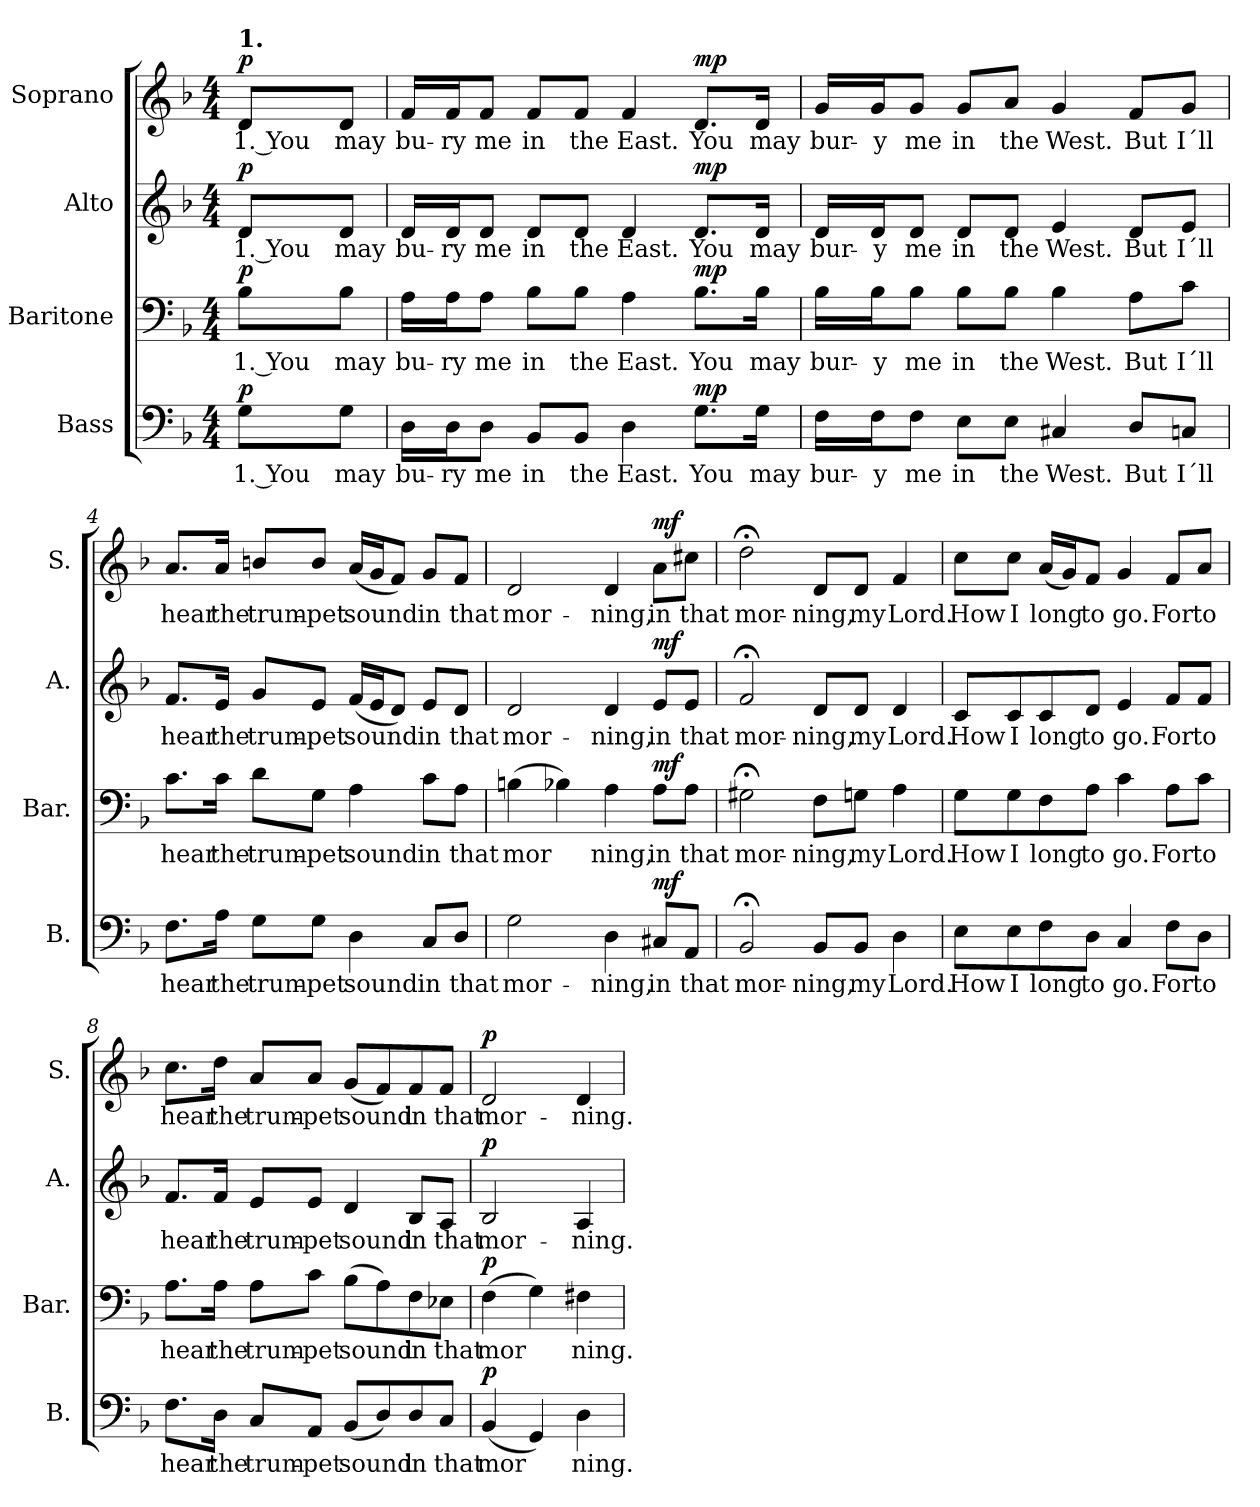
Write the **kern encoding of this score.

**kern	**text	**dynam	**kern	**text	**dynam	**kern	**text	**dynam	**kern	**text	**dynam
*part4	*part4	*part4	*part3	*part3	*part3	*part2	*part2	*part2	*part1	*part1	*part1
*staff4	*staff4	*staff4	*staff3	*staff3	*staff3	*staff2	*staff2	*staff2	*staff1	*staff1	*staff1
*I"Bass	*	*	*I"Baritone	*	*	*I"Alto	*	*	*I"Soprano	*	*
*I'B.	*	*	*I'Bar.	*	*	*I'A.	*	*	*I'S.	*	*
*clefF4	*	*	*clefF4	*	*	*clefG2	*	*	*clefG2	*	*
*k[b-]	*	*	*k[b-]	*	*	*k[b-]	*	*	*k[b-]	*	*
*M4/4	*	*	*M4/4	*	*	*M4/4	*	*	*M4/4	*	*
*MM84	*	*	*MM84	*	*	*MM84	*	*	*MM84	*	*
=1	=1	=1	=1	=1	=1	=1	=1	=1	=1	=1	=1
!	!	!	!	!	!	!	!	!	!LO:TX:a:B:t=1.	!	!
!	!LO:LY:b	!LO:DY:a	!	!LO:LY:b	!LO:DY:a	!	!LO:LY:b	!LO:DY:a	!	!LO:LY:b	!LO:DY:a
8G\L	1. You	p	8B-\L	1. You	p	8d/L	1. You	p	8d/L	1. You	p
!	!LO:LY:b	!	!	!LO:LY:b	!	!	!LO:LY:b	!	!	!LO:LY:b	!
8G\J	may	.	8B-\J	may	.	8d/J	may	.	8d/J	may	.
=2	=2	=2	=2	=2	=2	=2	=2	=2	=2	=2	=2
!	!LO:LY:b	!	!	!LO:LY:b	!	!	!LO:LY:b	!	!	!LO:LY:b	!
16D\LL	bu-	.	16A\LL	bu-	.	16d/LL	bu-	.	16f/LL	bu-	.
!	!LO:LY:b	!	!	!LO:LY:b	!	!	!LO:LY:b	!	!	!LO:LY:b	!
16D\J	-ry	.	16A\J	-ry	.	16d/J	-ry	.	16f/J	-ry	.
!	!LO:LY:b	!	!	!LO:LY:b	!	!	!LO:LY:b	!	!	!LO:LY:b	!
8D\J	me	.	8A\J	me	.	8d/J	me	.	8f/J	me	.
!	!LO:LY:b	!	!	!LO:LY:b	!	!	!LO:LY:b	!	!	!LO:LY:b	!
8BB-/L	in	.	8B-\L	in	.	8d/L	in	.	8f/L	in	.
!	!LO:LY:b	!	!	!LO:LY:b	!	!	!LO:LY:b	!	!	!LO:LY:b	!
8BB-/J	the	.	8B-\J	the	.	8d/J	the	.	8f/J	the	.
!	!LO:LY:b	!	!	!LO:LY:b	!	!	!LO:LY:b	!	!	!LO:LY:b	!
4D\	East.	.	4A\	East.	.	4d/	East.	.	4f/	East.	.
!	!LO:LY:b	!LO:DY:a	!	!LO:LY:b	!LO:DY:a	!	!LO:LY:b	!LO:DY:a	!	!LO:LY:b	!LO:DY:a
8.G\L	You	mp	8.B-\L	You	mp	8.d/L	You	mp	8.d/L	You	mp
!	!LO:LY:b	!	!	!LO:LY:b	!	!	!LO:LY:b	!	!	!LO:LY:b	!
16G\Jk	may	.	16B-\Jk	may	.	16d/Jk	may	.	16d/Jk	may	.
=3	=3	=3	=3	=3	=3	=3	=3	=3	=3	=3	=3
!	!LO:LY:b	!	!	!LO:LY:b	!	!	!LO:LY:b	!	!	!LO:LY:b	!
16F\LL	bur-	.	16B-\LL	bur-	.	16d/LL	bur-	.	16g/LL	bur-	.
!	!LO:LY:b	!	!	!LO:LY:b	!	!	!LO:LY:b	!	!	!LO:LY:b	!
16F\J	-y	.	16B-\J	-y	.	16d/J	-y	.	16g/J	-y	.
!	!LO:LY:b	!	!	!LO:LY:b	!	!	!LO:LY:b	!	!	!LO:LY:b	!
8F\J	me	.	8B-\J	me	.	8d/J	me	.	8g/J	me	.
!	!LO:LY:b	!	!	!LO:LY:b	!	!	!LO:LY:b	!	!	!LO:LY:b	!
8E\L	in	.	8B-\L	in	.	8d/L	in	.	8g/L	in	.
!	!LO:LY:b	!	!	!LO:LY:b	!	!	!LO:LY:b	!	!	!LO:LY:b	!
8E\J	the	.	8B-\J	the	.	8d/J	the	.	8a/J	the	.
!	!LO:LY:b	!	!	!LO:LY:b	!	!	!LO:LY:b	!	!	!LO:LY:b	!
4C#X/	West.	.	4B-\	West.	.	4e/	West.	.	4g/	West.	.
!	!LO:LY:b	!	!	!LO:LY:b	!	!	!LO:LY:b	!	!	!LO:LY:b	!
8D/L	But	.	8A\L	But	.	8d/L	But	.	8f/L	But	.
!	!LO:LY:b	!	!	!LO:LY:b	!	!	!LO:LY:b	!	!	!LO:LY:b	!
8Cn/J	I´ll	.	8c\J	I´ll	.	8e/J	I´ll	.	8g/J	I´ll	.
!!LO:LB:g=z
=4	=4	=4	=4	=4	=4	=4	=4	=4	=4	=4	=4
!	!LO:LY:b	!	!	!LO:LY:b	!	!	!LO:LY:b	!	!	!LO:LY:b	!
8.F\L	hear	.	8.c\L	hear	.	8.f/L	hear	.	8.a/L	hear	.
!	!LO:LY:b	!	!	!LO:LY:b	!	!	!LO:LY:b	!	!	!LO:LY:b	!
16A\Jk	the	.	16c\Jk	the	.	16e/Jk	the	.	16a/Jk	the	.
!	!LO:LY:b	!	!	!LO:LY:b	!	!	!LO:LY:b	!	!	!LO:LY:b	!
8G\L	trum-	.	8d\L	trum-	.	8g/L	trum-	.	8bn/L	trum-	.
!	!LO:LY:b	!	!	!LO:LY:b	!	!	!LO:LY:b	!	!	!LO:LY:b	!
8G\J	-pet	.	8G\J	-pet	.	8e/J	-pet	.	8b/J	-pet	.
!	!LO:LY:b	!	!	!LO:LY:b	!	!	!LO:LY:b	!	!	!LO:LY:b	!
4D\	sound	.	4A\	sound	.	(<16f/LL	sound	.	(<16a/LL	sound	.
.	.	.	.	.	.	16e/J	.	.	16g/J	.	.
.	.	.	.	.	.	8d/J)	.	.	8f/J)	.	.
!	!LO:LY:b	!	!	!LO:LY:b	!	!	!LO:LY:b	!	!	!LO:LY:b	!
8C/L	in	.	8c\L	in	.	8e/L	in	.	8g/L	in	.
!	!LO:LY:b	!	!	!LO:LY:b	!	!	!LO:LY:b	!	!	!LO:LY:b	!
8D/J	that	.	8A\J	that	.	8d/J	that	.	8f/J	that	.
=5	=5	=5	=5	=5	=5	=5	=5	=5	=5	=5	=5
!	!LO:LY:b	!	!	!LO:LY:b	!	!	!LO:LY:b	!	!	!LO:LY:b	!
2G\	mor-	.	(>4Bn\	-mor	.	2d/	mor-	.	2d/	mor-	.
.	.	.	4B-X\)	.	.	.	.	.	.	.	.
!	!LO:LY:b	!	!	!LO:LY:b	!	!	!LO:LY:b	!	!	!LO:LY:b	!
4D\	-ning,	.	4A\	ning,	.	4d/	-ning,	.	4d/	-ning,	.
!	!LO:LY:b	!LO:DY:a	!	!LO:LY:b	!LO:DY:a	!	!LO:LY:b	!LO:DY:a	!	!LO:LY:b	!LO:DY:a
8C#X/L	in	mf	8A\L	in	mf	8e/L	in	mf	8a\L	in	mf
!	!LO:LY:b	!	!	!LO:LY:b	!	!	!LO:LY:b	!	!	!LO:LY:b	!
8AA/J	that	.	8A\J	that	.	8e/J	that	.	8cc#X\J	that	.
=6	=6	=6	=6	=6	=6	=6	=6	=6	=6	=6	=6
!	!LO:LY:b	!	!	!LO:LY:b	!	!	!LO:LY:b	!	!	!LO:LY:b	!
2BB-;</	mor-	.	2G#X;<\	mor-	.	2f;</	mor-	.	2dd;<\	mor-	.
!	!LO:LY:b	!	!	!LO:LY:b	!	!	!LO:LY:b	!	!	!LO:LY:b	!
8BB-/L	-ning,	.	8F\L	-ning,	.	8d/L	-ning,	.	8d/L	-ning,	.
!	!LO:LY:b	!	!	!LO:LY:b	!	!	!LO:LY:b	!	!	!LO:LY:b	!
8BB-/J	my	.	8Gn\J	my	.	8d/J	my	.	8d/J	my	.
!	!LO:LY:b	!	!	!LO:LY:b	!	!	!LO:LY:b	!	!	!LO:LY:b	!
4D\	Lord.	.	4A\	Lord.	.	4d/	Lord.	.	4f/	Lord.	.
!!LO:LB:g=z
=7	=7	=7	=7	=7	=7	=7	=7	=7	=7	=7	=7
!	!LO:LY:b	!	!	!LO:LY:b	!	!	!LO:LY:b	!	!	!LO:LY:b	!
8E\L	How	.	8G\L	How	.	8c/L	How	.	8cc\L	How	.
!	!LO:LY:b	!	!	!LO:LY:b	!	!	!LO:LY:b	!	!	!LO:LY:b	!
8E\	I	.	8G\	I	.	8c/	I	.	8cc\J	I	.
!	!LO:LY:b	!	!	!LO:LY:b	!	!	!LO:LY:b	!	!	!LO:LY:b	!
8F\	long	.	8F\	long	.	8c/	long	.	(<16a/LL	long	.
.	.	.	.	.	.	.	.	.	16g/J)	.	.
!	!LO:LY:b	!	!	!LO:LY:b	!	!	!LO:LY:b	!	!	!LO:LY:b	!
8D\J	to	.	8A\J	to	.	8d/J	to	.	8f/J	to	.
!	!LO:LY:b	!	!	!LO:LY:b	!	!	!LO:LY:b	!	!	!LO:LY:b	!
4C/	go.	.	4c\	go.	.	4e/	go.	.	4g/	go.	.
!	!LO:LY:b	!	!	!LO:LY:b	!	!	!LO:LY:b	!	!	!LO:LY:b	!
8F\L	For	.	8A\L	For	.	8f/L	For	.	8f/L	For	.
!	!LO:LY:b	!	!	!LO:LY:b	!	!	!LO:LY:b	!	!	!LO:LY:b	!
8D\J	to	.	8c\J	to	.	8f/J	to	.	8a/J	to	.
=8	=8	=8	=8	=8	=8	=8	=8	=8	=8	=8	=8
!	!LO:LY:b	!	!	!LO:LY:b	!	!	!LO:LY:b	!	!	!LO:LY:b	!
8.F\L	hear	.	8.A\L	hear	.	8.f/L	hear	.	8.cc\L	hear	.
!	!LO:LY:b	!	!	!LO:LY:b	!	!	!LO:LY:b	!	!	!LO:LY:b	!
16D\Jk	the	.	16A\Jk	the	.	16f/Jk	the	.	16dd\Jk	the	.
!	!LO:LY:b	!	!	!LO:LY:b	!	!	!LO:LY:b	!	!	!LO:LY:b	!
8C/L	trum-	.	8A\L	trum-	.	8e/L	trum-	.	8a/L	trum-	.
!	!LO:LY:b	!	!	!LO:LY:b	!	!	!LO:LY:b	!	!	!LO:LY:b	!
8AA/J	-pet	.	8c\J	-pet	.	8e/J	-pet	.	8a/J	-pet	.
!	!LO:LY:b	!	!	!LO:LY:b	!	!	!LO:LY:b	!	!	!LO:LY:b	!
(<8BB-/L	sound	.	(>8B-\L	sound	.	4d/	sound	.	(<8g/L	sound	.
8D/)	.	.	8A\)	.	.	.	.	.	8f/)	.	.
!	!LO:LY:b	!	!	!LO:LY:b	!	!	!LO:LY:b	!	!	!LO:LY:b	!
8D/	in	.	8F\	in	.	8B-/L	in	.	8f/	in	.
!	!LO:LY:b	!	!	!LO:LY:b	!	!	!LO:LY:b	!	!	!LO:LY:b	!
8C/J	that	.	8E-X\J	that	.	8A/J	that	.	8f/J	that	.
=9	=9	=9	=9	=9	=9	=9	=9	=9	=9	=9	=9
!	!LO:LY:b	!LO:DY:a	!	!LO:LY:b	!LO:DY:a	!	!LO:LY:b	!LO:DY:a	!	!LO:LY:b	!LO:DY:a
(<4BB-/	-mor	p	(>4F\	-mor	p	2B-/	mor-	p	2d/	mor-	p
4GG/)	.	.	4G\)	.	.	.	.	.	.	.	.
!	!LO:LY:b	!	!	!LO:LY:b	!	!	!LO:LY:b	!	!	!LO:LY:b	!
4D\	ning.	.	4F#X\	ning.	.	4A/	-ning.	.	4d/	-ning.	.
=	=	=	=	=	=	=	=	=	=	=	=
*-	*-	*-	*-	*-	*-	*-	*-	*-	*-	*-	*-
